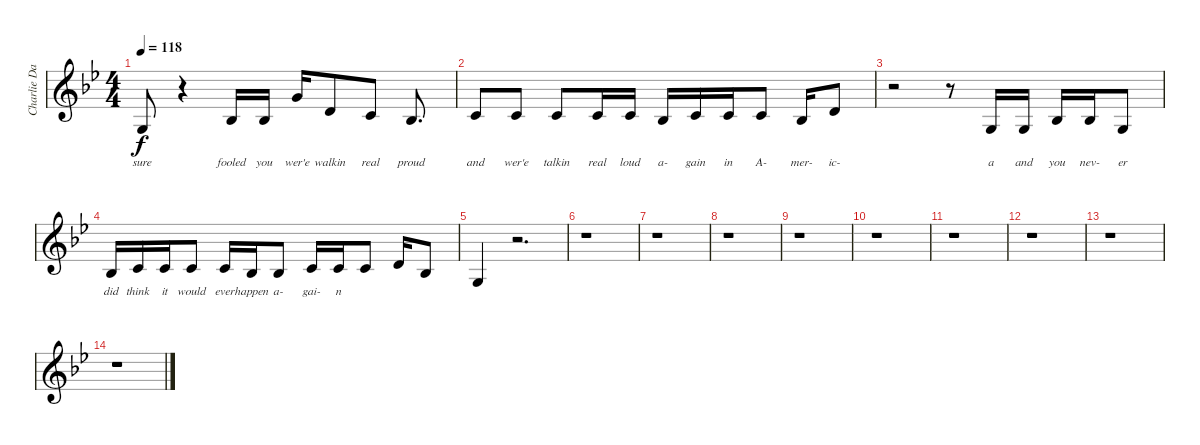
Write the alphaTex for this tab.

\track ("Charlie Daniels Vocals" "Charlie Da") {instrument bassoon}
\staff {score}
\tuning (E4 B3 G3 D3 A2 E2) {hide}
\ts (4 4)
\tempo 118
\clef g2
\ks gminor
5.4.8{lyrics (0 "sure") lyrics (1 "") lyrics (2 "") lyrics (3 "") lyrics (4 "") dy f} r.4 3.3.16{lyrics (0 "fooled") lyrics (1 "") lyrics (2 "") lyrics (3 "") lyrics (4 "")} 3.3.16{lyrics (0 "you") lyrics (1 "") lyrics (2 "") lyrics (3 "") lyrics (4 "")} 3.1.16{lyrics (0 "wer'e") lyrics (1 "") lyrics (2 "") lyrics (3 "") lyrics (4 "")} 3.2.8{lyrics (0 "walkin") lyrics (1 "") lyrics (2 "") lyrics (3 "") lyrics (4 "")} 5.3.8{lyrics (0 "real") lyrics (1 "") lyrics (2 "") lyrics (3 "") lyrics (4 "")} 3.3.8{d lyrics (0 "proud") lyrics (1 "") lyrics (2 "") lyrics (3 "") lyrics (4 "")} |
5.3.8{lyrics (0 "and") lyrics (1 "") lyrics (2 "") lyrics (3 "") lyrics (4 "")} 5.3.8{lyrics (0 "wer'e") lyrics (1 "") lyrics (2 "") lyrics (3 "") lyrics (4 "")} 5.3.8{lyrics (0 "talkin") lyrics (1 "") lyrics (2 "") lyrics (3 "") lyrics (4 "")} 5.3.16{lyrics (0 "real") lyrics (1 "") lyrics (2 "") lyrics (3 "") lyrics (4 "")} 5.3.16{lyrics (0 "loud") lyrics (1 "") lyrics (2 "") lyrics (3 "") lyrics (4 "")} 3.3.16{lyrics (0 "a-") lyrics (1 "") lyrics (2 "") lyrics (3 "") lyrics (4 "")} 5.3.16{lyrics (0 "gain") lyrics (1 "") lyrics (2 "") lyrics (3 "") lyrics (4 "")} 5.3.16{lyrics (0 "in") lyrics (1 "") lyrics (2 "") lyrics (3 "") lyrics (4 "")} 5.3.8{lyrics (0 "A-") lyrics (1 "") lyrics (2 "") lyrics (3 "") lyrics (4 "")} 3.3.16{lyrics (0 "mer-") lyrics (1 "") lyrics (2 "") lyrics (3 "") lyrics (4 "")} 3.2.8{lyrics (0 "ic-") lyrics (1 "") lyrics (2 "") lyrics (3 "") lyrics (4 "")} |
r.2 r.8 5.4.16{lyrics (0 "a") lyrics (1 "") lyrics (2 "") lyrics (3 "") lyrics (4 "")} 5.4.16{lyrics (0 "and") lyrics (1 "") lyrics (2 "") lyrics (3 "") lyrics (4 "")} 3.3.16{lyrics (0 "you") lyrics (1 "") lyrics (2 "") lyrics (3 "") lyrics (4 "")} 3.3.16{lyrics (0 "nev-") lyrics (1 "") lyrics (2 "") lyrics (3 "") lyrics (4 "")} 5.4.8{lyrics (0 "er") lyrics (1 "") lyrics (2 "") lyrics (3 "") lyrics (4 "")} |
3.3.16{lyrics (0 "did") lyrics (1 "") lyrics (2 "") lyrics (3 "") lyrics (4 "")} 5.3.16{lyrics (0 "think") lyrics (1 "") lyrics (2 "") lyrics (3 "") lyrics (4 "")} 5.3.16{lyrics (0 "it") lyrics (1 "") lyrics (2 "") lyrics (3 "") lyrics (4 "")} 5.3.8{lyrics (0 "would") lyrics (1 "") lyrics (2 "") lyrics (3 "") lyrics (4 "")} 5.3.16{lyrics (0 "ever") lyrics (1 "") lyrics (2 "") lyrics (3 "") lyrics (4 "")} 3.3.16{lyrics (0 "happen") lyrics (1 "") lyrics (2 "") lyrics (3 "") lyrics (4 "")} 3.3.8{lyrics (0 "a-") lyrics (1 "") lyrics (2 "") lyrics (3 "") lyrics (4 "")} 5.3.16{lyrics (0 "gai-") lyrics (1 "") lyrics (2 "") lyrics (3 "") lyrics (4 "")} 5.3.16{lyrics (0 "n") lyrics (1 "") lyrics (2 "") lyrics (3 "") lyrics (4 "")} 5.3.8 3.2.16 3.3.8 |
5.4.4 r.2{d} |
r.1 |
r.1 |
r.1 |
r.1 |
r.1 |
r.1 |
r.1 |
r.1 |
r.1
